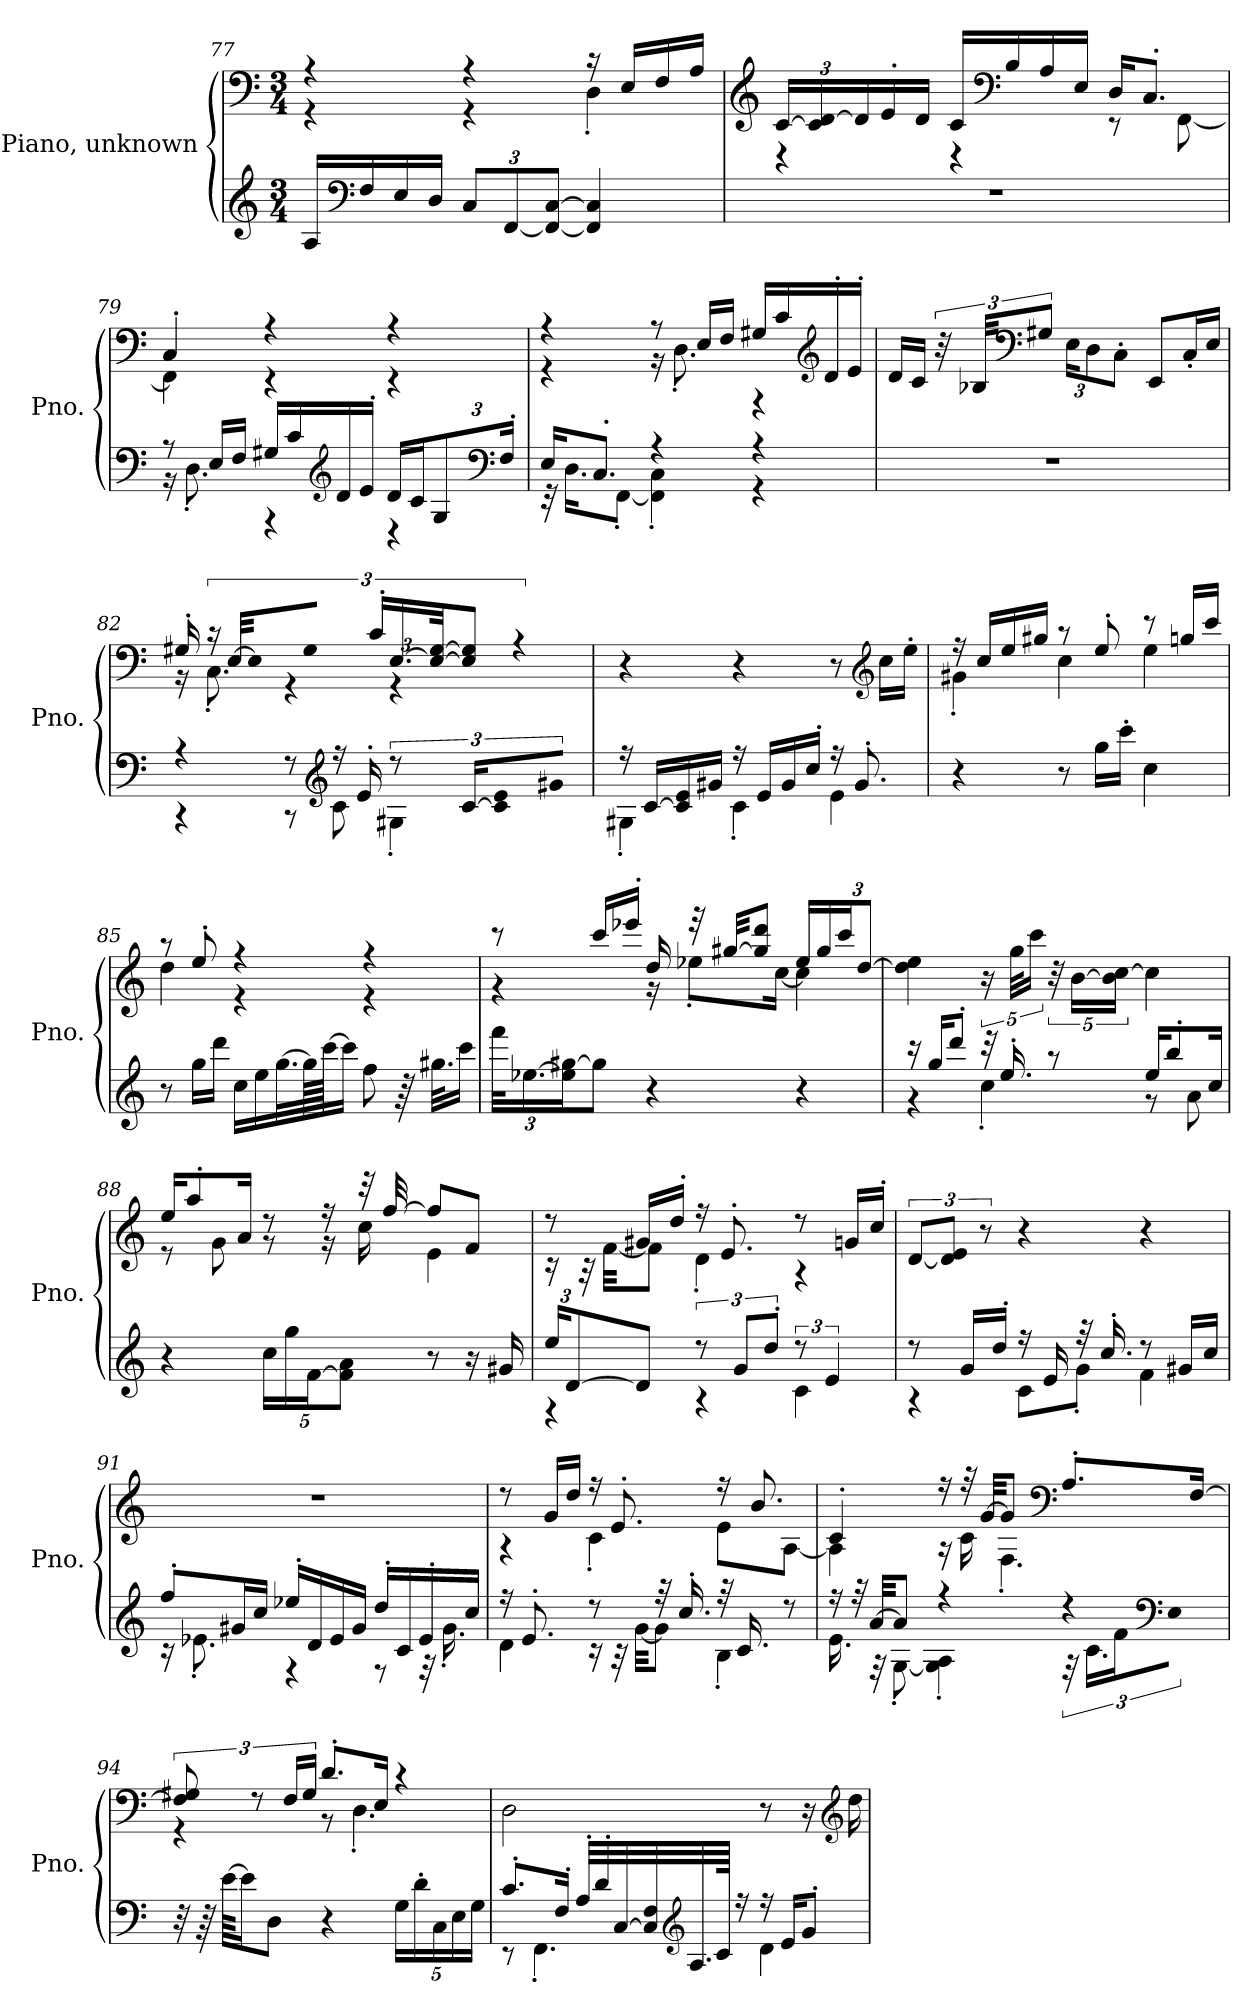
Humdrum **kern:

**kern	**kern
*part1	*part1
*staff2	*staff1
*I"Piano, unknown	*
*I'Pno.	*
!!LO:LB:g=z
*clefG2	*clefF4
*k[]	*k[]
*M3/4	*M3/4
=77	=77
*	*^
16A/LL	4r	4r
*clefF4	*	*
16F/	.	.
16E/	.	.
16D/JJ	.	.
*Xbrackettup	*	*
12C/L	4r	4r
[12FF/	.	.
12FF/_ [12C/J	.	.
4FF/] 4C/]	16r	4D'\
.	16E/LL	.
.	16F/	.
.	16A/JJ	.
=78	=78	=78
*	*clefG2	*
*	*Xbrackettup	*
2.r	[24c/LL	4r
.	24c/] [24d/	.
.	24d/]	.
.	16e'/	.
.	16d/JJ	.
.	16c/LL	4r
*	*clefF4	*
.	16B/	.
.	16A/	.
.	16E/JJ	.
.	16D/KL	8r
.	8.C'/J	.
.	.	[8FF\
!!LO:LB:g=z	!!
=79	=79	=79
*^	*	*
8r	16r	4C'/	4FF\]
.	8.D'\	.	.
16E/LL	.	.	.
16F/JJ	.	.	.
16G#X/LL	4r	4r	4r
16c/	.	.	.
*clefG2	*	*	*
16d/	.	.	.
16e'/JJ	.	.	.
16d/LL	4r	4r	4r
16c/J	.	.	.
12G#/	.	.	.
*clefF4	*	*	*
24F'/Jk	.	.	.
=80	=80	=80	=80
16E/KL	32r	4r	4r
.	16.D\KL	.	.
8.C'/J	.	.	.
.	[8FF'\J	.	.
4r	4FF\]' 4C\'	8r	16r
.	.	.	8.D'\
.	.	16E/LL	.
.	.	16F/JJ	.
4r	4r	16G#X/LL	4r
.	.	16c/	.
*	*	*clefG2	*
.	.	16d'/	.
.	.	16e'/JJ	.
*v	*v	*	*
*	*v	*v
!!LO:LB:g=z
=81	=81
2.r	16d/LL
.	16c/JJ
*	*brackettup
.	48r
.	48B-X/KKL
*	*clefF4
.	12G#X/J
*	*Xbrackettup
.	24E\KL
.	12D\
.	8C'\J
.	8EE/L
.	16C'/L
.	16E/JJ
=82	=82
*^	*^
4r	4r	16G#X'/	16r
*	*	*brackettup	*
.	.	24r	8.C'\
.	.	[48E/KLL	.
.	.	16E/]	.
.	.	16G#/JJ	.
*	*	*Xbrackettup	*
8r	8r	24c'/LL	4r
.	.	[24.E/	.
.	.	48E/_ [48G#/JK	.
*clefG2	*	*	*
16r	8c\	8E/] 8G#/]J	.
16e'/	.	.	.
*brackettup	*	*	*
12r	4G#X'\	4r	4r
[24c/LL	.	.	.
16c/] 16e/	.	.	.
16g#X/JJ	.	.	.
*	*	*v	*v
!!LO:LB:g=z
=83	=83	=83
16r	4G#X'\	4r
[16c/LL	.	.
16c/] 16e/	.	.
16g#X/JJ	.	.
16r	4c'\	4r
16e/LL	.	.
16g#/	.	.
16cc'/JJ	.	.
16r	4e\	8r
8.g#'/	.	.
*	*	*clefG2
.	.	16cc\LL
.	.	16ee'\JJ
*v	*v	*
=84	=84
*	*^
4r	16r	4g#X'\
.	16cc/LL	.
.	16ee/	.
.	16gg#X/JJ	.
8r	8r	4cc\
16gg\LL	8ee'/	.
16ccc'\JJ	.	.
4cc\	8r	4ee\
.	16ggn/LL	.
.	16ccc/JJ	.
=85	=85	=85
8r	8r	4dd\
16gg\LL	8ee'/	.
16ddd\JJ	.	.
16cc\LL	4r	4r
16ee\	.	.
[32.gg\L	.	.
128gg\LL]	.	.
[128ccc\JJJ	.	.
16ccc\JJ]	.	.
8ff\	4r	4r
64r	.	.
32.gg#X\KLL	.	.
16ccc\JJ	.	.
!!LO:LB:g=z	!!
=86	=86	=86
*Xbrackettup	*	*
48fff\KLL	8r	4r
[24.ee-X\	.	.
24ee-\] [24gg#X\J	.	.
8gg#\J]	16ccc/LL	.
.	16eee-X'/JJ	.
4r	16dd/	16r
.	32r	8ee-X'\L
.	[32gg#X/KKL	.
.	8gg#/] 8ddd/J	.
.	.	[16cc\Jk
4r	16ee-/LL	4cc\]
.	16gg#/	.
.	24ccc/J	.
.	[12dd/J	.
*	*v	*v
=87	=87
*^	*
16r	4r	4dd\] 4ee\
16gg/KL	.	.
8ddd'/J	.	.
*	*	*brackettup
32r	4cc'\	20r
16.ee'/	.	.
.	.	40gg\KLL
.	.	20ccc\JJ
8r	.	40r
.	.	[20b\LL
.	.	20b\] [20cc\JJ
16ee/KL	8r	4cc\]
8bb'/	.	.
.	8a\	.
16cc/Jk	.	.
*v	*v	*
!!LO:PB:g=z
=88	=88
*	*^
4r	16ee/KL	8r
.	8aa'/	.
.	.	8g\
.	16a/Jk	.
20cc\LL	8r	8r
20gg\	.	.
[20f\J	.	.
.	16r	16r
10f\] 10a\J	.	.
.	32r	16cc\
.	[32ff/	.
8r	8ff/L]	4e\
16r	8f/J	.
16g#X/	.	.
=89	=89	=89
*^	*	*
24ee/KL	4r	8r	16r
[12d/	.	.	.
.	.	.	32r
.	.	.	[32f\KKL
8d/J]	.	16g#X/LL	8f\J]
.	.	16dd'/JJ	.
*brackettup	*	*	*
12r	4r	16r	4d'\
.	.	8.e'/	.
12g/L	.	.	.
12dd'/J	.	.	.
12r	4c\	8r	4r
6e/	.	.	.
.	.	16gn/LL	.
.	.	16cc'/JJ	.
*	*	*v	*v
=90	=90	=90
8r	4r	[12d/L
.	.	12d/] 12e/J
16g/LL	.	.
.	.	12r
16dd'/JJ	.	.
16r	8c\L	4r
16e/	.	.
32r	8g'\J	.
16.cc'/	.	.
8r	4f\	4r
16g#X/LL	.	.
16cc/JJ	.	.
!!LO:LB:g=z
=91	=91	=91
8ff'/L	16r	2.r
.	8.e-X'\	.
16g#X/L	.	.
16cc/JJ	.	.
16ee-X'/LL	4r	.
16d/	.	.
16e-/	.	.
16g#/JJ	.	.
16dd'/LL	8r	.
16c/	.	.
16e-'/	32r	.
.	16.g#'\	.
16cc/JJ	.	.
=92	=92	=92
*	*	*^
16r	4d\	8r	4r
8.e'/	.	.	.
.	.	16g/LL	.
.	.	16dd/JJ	.
8r	16r	16r	4c'\
.	32r	8.e'/	.
.	[32g\KKL	.	.
32r	8g\J]	.	.
16.cc'/	.	.	.
32r	4B'\	16r	8e\L
16.c/	.	.	.
.	.	8.b/	.
8r	.	.	[8A\J
!!LO:LB:g=z	!!
=93	=93	=93	=93
16r	16.e\	4c'/	4A\]
32r	.	.	.
[32a/KKL	32r	.	.
8a/J]	[8G'\	.	.
4r	4G\]' 4A\'	16r	16r
.	.	32r	16c\
.	.	[32g/KKL	.
.	.	8g/J]	4.F'\
*	*	*clefF4	*
4r	48r	8.A'/L	.
.	24.c\LL	.	.
.	24f\J	.	.
*clefF4	*	*	*
.	8E\J	.	.
.	.	[16F/Jk	.
*v	*v	*	*
=94	=94	=94
32r	12F/] 12G#X/	4r
64r	.	.
[64e\KKLL	.	.
16e\J]	.	.
.	12r	.
8D\J	.	.
.	24F/LL	.
.	24G#/JJ	.
4r	8.d'/L	8r
.	.	4.D'\
.	16E/Jk	.
*Xbrackettup	*	*
20G\LL	4r	.
20d'\	.	.
20C\	.	.
20E\	.	.
20G\JJ	.	.
*	*v	*v
!!LO:LB:g=z
=95	=95
*^	*
8.c'/L	8r	2D\
.	4.FF'\	.
16F'/Jk	.	.
32A'/LLL	.	.
32d'/	.	.
[32C/	.	.
32C/] 32F/	.	.
*clefG2	*	*
32.A/	.	.
64c/JJJk	.	.
16r	.	.
16r	4d\	8r
16e/KL	.	.
8g'/J	.	16r
*	*	*clefG2
.	.	16dd\
*v	*v	*
=	=
*-	*-
